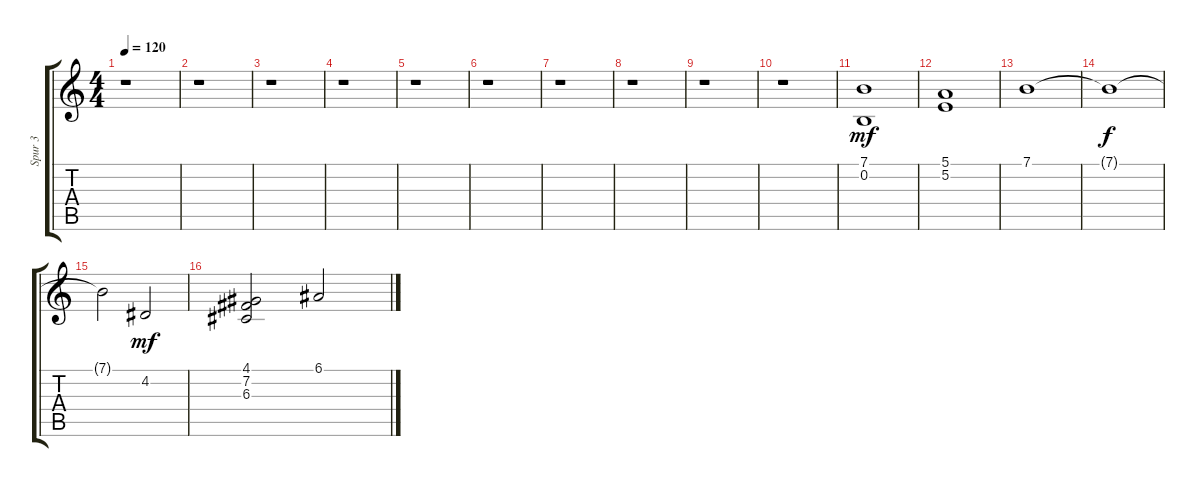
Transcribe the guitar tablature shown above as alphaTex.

\track ("Spur 3" "Spur 3") {instrument synthstrings1}
\staff {score tabs}
\tuning (E4 B3 G3 D3 A2 E2) {hide}
\ts (4 4)
\tempo 120
\clef g2
\ks c
r.1{dy p} |
r.1 |
r.1 |
r.1 |
r.1 |
r.1 |
r.1 |
r.1 |
r.1 |
r.1 |
(7.1 0.2).1{dy mf} |
(5.1 5.2).1 |
7.1.1 |
7.1{t}.1{dy f} |
7.1{t}.2 4.2.2{dy mf} |
(4.1 7.2 6.3).2 6.1.2
